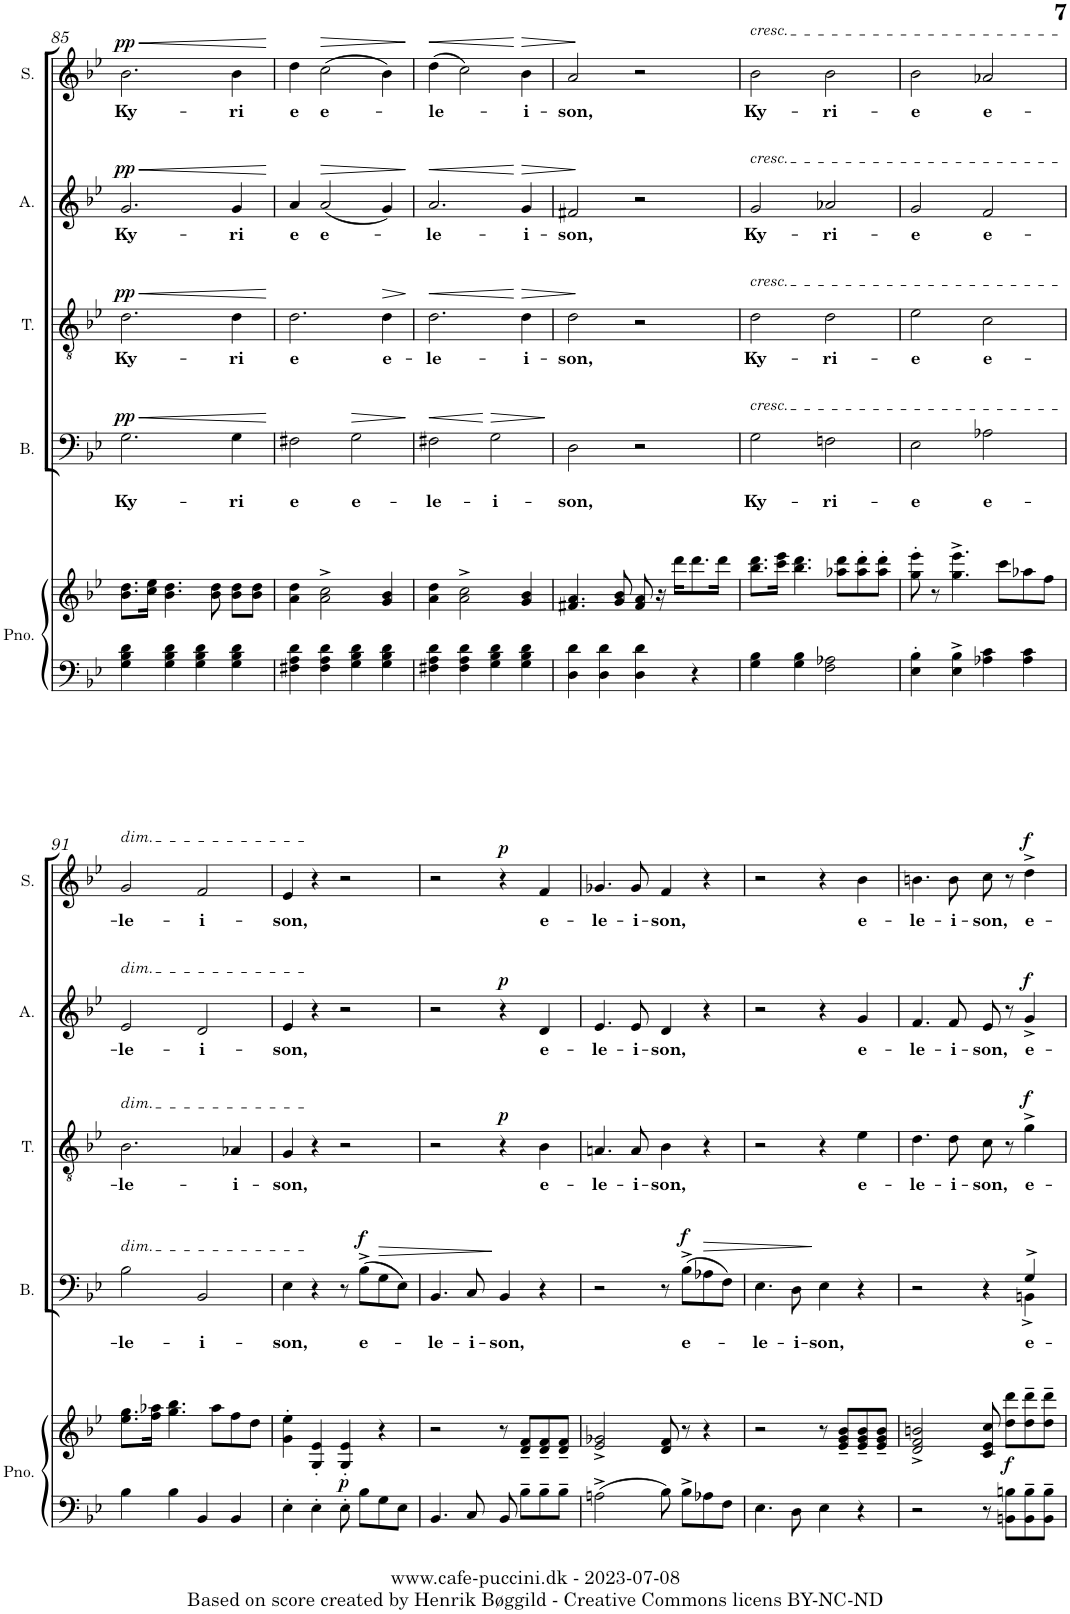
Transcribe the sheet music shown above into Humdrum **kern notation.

**kern	**kern	**dynam	**kern	**text	**text	**dynam	**kern	**text	**dynam	**kern	**text	**dynam	**kern	**text	**dynam
*part5	*part5	*part5	*part4	*part4	*part4	*part4	*part3	*part3	*part3	*part2	*part2	*part2	*part1	*part1	*part1
*staff6	*staff5	*staff5/6	*staff4	*staff4	*staff4	*staff4	*staff3	*staff3	*staff3	*staff2	*staff2	*staff2	*staff1	*staff1	*staff1
*I"Piano	*	*	*I"Bass	*	*	*	*I"Tenor	*	*	*I"Alto	*	*	*I"Soprano	*	*
*I'Pno.	*	*	*I'B.	*	*	*	*I'T.	*	*	*I'A.	*	*	*I'S.	*	*
!!LO:PB:g=z
*clefF4	*clefG2	*	*clefF4	*	*	*	*clefGv2	*	*	*clefG2	*	*	*clefG2	*	*
*k[b-e-]	*k[b-e-]	*	*k[b-e-]	*	*	*	*k[b-e-]	*	*	*k[b-e-]	*	*	*k[b-e-]	*	*
*B-:	*B-:	*	*B-:	*	*	*	*B-:	*	*	*B-:	*	*	*B-:	*	*
*M4/4	*M4/4	*	*M4/4	*	*	*	*M4/4	*	*	*M4/4	*	*	*M4/4	*	*
=85	=85	=85	=85	=85	=85	=85	=85	=85	=85	=85	=85	=85	=85	=85	=85
!	!	!	!	!	!LO:LY:b	!LO:HP:b	!	!LO:LY:b	!LO:HP:b	!	!LO:LY:b	!LO:HP:b	!	!LO:LY:b	!LO:HP:b
!	!	!	!	!	!	!LO:DY:n=1:a	!	!	!LO:DY:n=1:a	!	!	!LO:DY:n=1:a	!	!	!LO:DY:n=1:a
4G\ 4B-\ 4d\	8.b-\ 8.dd\L	.	2.G\	.	Ky-	< pp	2.d\	Ky-	< pp	2.g/	Ky-	< pp	2.b-\	Ky-	< pp
.	16cc\ 16ee-\Jk	.	.	.	.	.	.	.	.	.	.	.	.	.	.
4G\ 4B-\ 4d\	4.b-\ 4.dd\	.	.	.	.	.	.	.	.	.	.	.	.	.	.
4G\ 4B-\ 4d\	.	.	.	.	.	.	.	.	.	.	.	.	.	.	.
.	8b-\ 8dd\	.	.	.	.	.	.	.	.	.	.	.	.	.	.
!	!	!	!	!	!LO:LY:b	!	!	!LO:LY:b	!	!	!LO:LY:b	!	!	!LO:LY:b	!
4G\ 4B-\ 4d\	8b-\ 8dd\L	.	4G\	.	-ri	.	4d\	-ri	.	4g/	-ri	.	4b-\	-ri	.
.	8b-\ 8dd\J	.	.	.	.	.	.	.	.	.	.	.	.	.	.
.	.	.	.	.	.	[	.	.	[	.	.	[	.	.	[
=86	=86	=86	=86	=86	=86	=86	=86	=86	=86	=86	=86	=86	=86	=86	=86
!	!	!	!	!	!LO:LY:b	!	!	!LO:LY:b	!	!	!LO:LY:b	!	!	!LO:LY:b	!
4F#X\ 4A\ 4d\	4a\ 4dd\	.	2F#X\	.	e	.	2.d\	e	.	4a/	e	.	4dd\	e	.
!	!	!	!	!	!	!	!	!	!	!	!LO:LY:b	!LO:HP:b	!	!LO:LY:b	!LO:HP:b
4F#\ 4A\ 4d\	2a\^ 2cc\^	.	.	.	.	.	.	.	.	(<2a/	e-	>	(>2cc\	e-	>
!	!	!	!	!	!LO:LY:b	!LO:HP:b	!	!	!	!	!	!	!	!	!
4G\ 4B-\ 4d\	.	.	2G\	.	e-	>	.	.	.	.	.	.	.	.	.
!	!	!	!	!	!	!	!	!LO:LY:b	!LO:HP:b	!	!	!	!	!	!
4G\ 4B-\ 4d\	4g/ 4b-/	.	.	.	.	.	4d\	e-	>	4g/)	.	.	4b-\)	.	.
.	.	.	.	.	.	]	.	.	]	.	.	]	.	.	]
=87	=87	=87	=87	=87	=87	=87	=87	=87	=87	=87	=87	=87	=87	=87	=87
!	!	!	!	!	!LO:LY:b	!LO:HP:b	!	!LO:LY:b	!LO:HP:b	!	!LO:LY:b	!LO:HP:b	!	!LO:LY:b	!LO:HP:b
4F#X\ 4A\ 4d\	4a\ 4dd\	.	2F#X\	.	-le-	<	2.d\	-le-	<	2.a/	-le-	<	(>4dd\	-le-	<
4F#\ 4A\ 4d\	2a\^ 2cc\^	.	.	.	.	.	.	.	.	.	.	.	2cc\)	.	.
!	!	!	!	!	!LO:LY:b	!LO:HP:n=1:b	!	!	!	!	!	!	!	!	!
4G\ 4B-\ 4d\	.	.	2G\	.	-i-	[ >	.	.	.	.	.	.	.	.	.
!	!	!	!	!	!	!	!	!LO:LY:b	!LO:HP:n=1:b	!	!LO:LY:b	!LO:HP:n=1:b	!	!LO:LY:b	!LO:HP:n=1:b
4G\ 4B-\ 4d\	4g/ 4b-/	.	.	.	.	.	4d\	-i-	[ >	4g/	-i-	[ >	4b-\	-i-	[ >
.	.	.	.	.	.	]	.	.	]	.	.	]	.	.	]
=88	=88	=88	=88	=88	=88	=88	=88	=88	=88	=88	=88	=88	=88	=88	=88
!	!	!	!	!	!LO:LY:b	!	!	!LO:LY:b	!	!	!LO:LY:b	!	!	!LO:LY:b	!
4D\ 4d\	4.f#X/ 4.a/	.	2D\	.	-son,	.	2d\	-son,	.	2f#X/	-son,	.	2a/	-son,	.
4D\ 4d\	.	.	.	.	.	.	.	.	.	.	.	.	.	.	.
.	8g/ 8b-/	.	.	.	.	.	.	.	.	.	.	.	.	.	.
4D\ 4d\	8f#/ 8a/	.	2r	.	.	.	2r	.	.	2r	.	.	2r	.	.
.	16r	.	.	.	.	.	.	.	.	.	.	.	.	.	.
.	16ddd\KL	.	.	.	.	.	.	.	.	.	.	.	.	.	.
4r	8.ddd\	.	.	.	.	.	.	.	.	.	.	.	.	.	.
.	16ddd\Jk	.	.	.	.	.	.	.	.	.	.	.	.	.	.
=89	=89	=89	=89	=89	=89	=89	=89	=89	=89	=89	=89	=89	=89	=89	=89
!	!	!	!	!	!	!	!	!	!	!	!	!	!LO:TX:a:i:t=cresc.	!	!
!	!	!	!	!	!	!	!	!	!	!LO:TX:a:i:t=cresc.	!	!	!	!	!
!	!	!	!	!	!	!	!LO:TX:a:i:t=cresc.	!	!	!	!	!	!	!	!
!	!	!	!LO:TX:a:i:t=cresc.	!	!	!	!	!	!	!	!	!	!	!	!
!	!	!	!	!	!LO:LY:b	!	!	!LO:LY:b	!	!	!LO:LY:b	!	!	!LO:LY:b	!
4G\ 4B-\	8.bb-\ 8.ddd\L	.	2G\	.	Ky-	.	2d\	Ky-	.	2g/	Ky-	.	2b-\	Ky-	.
.	16ccc\ 16eee-\Jk	.	.	.	.	.	.	.	.	.	.	.	.	.	.
4G\ 4B-\	4.bb-\ 4.ddd\	.	.	.	.	.	.	.	.	.	.	.	.	.	.
!	!	!	!	!	!LO:LY:b	!	!	!LO:LY:b	!	!	!LO:LY:b	!	!	!LO:LY:b	!
2F\ 2A-X\	.	.	2Fn\	.	-ri-	.	2d\	-ri-	.	2a-X/	-ri-	.	2b-\	-ri-	.
.	8aa-X\ 8ddd\L	.	.	.	.	.	.	.	.	.	.	.	.	.	.
.	8aa-\' 8ddd\'	.	.	.	.	.	.	.	.	.	.	.	.	.	.
.	8aa-\' 8ddd\'J	.	.	.	.	.	.	.	.	.	.	.	.	.	.
=90	=90	=90	=90	=90	=90	=90	=90	=90	=90	=90	=90	=90	=90	=90	=90
!	!	!	!	!	!LO:LY:b	!	!	!LO:LY:b	!	!	!LO:LY:b	!	!	!LO:LY:b	!
4E-\' 4B-\'	8gg\' 8eee-\'	.	2E-\	.	-e	.	2e-\	-e	.	2g/	-e	.	2b-\	-e	.
.	8r	.	.	.	.	.	.	.	.	.	.	.	.	.	.
4E-\^ 4B-\^	4.gg\^ 4.eee-\^	.	.	.	.	.	.	.	.	.	.	.	.	.	.
!	!	!	!	!	!LO:LY:b	!	!	!LO:LY:b	!	!	!LO:LY:b	!	!	!LO:LY:b	!
4A-X\ 4c\	.	.	2A-X\	.	e-	.	2c\	e-	.	2f/	e-	.	2a-X/	e-	.
.	8ccc\L	.	.	.	.	.	.	.	.	.	.	.	.	.	.
4A-\ 4c\	8aa-X\	.	.	.	.	.	.	.	.	.	.	.	.	.	.
.	8ff\J	.	.	.	.	.	.	.	.	.	.	.	.	.	.
!!LO:LB:g=z
=91	=91	=91	=91	=91	=91	=91	=91	=91	=91	=91	=91	=91	=91	=91	=91
!	!	!	!	!	!	!	!	!	!	!	!	!	!LO:TX:a:i:t=dim.	!	!
!	!	!	!	!	!	!	!	!	!	!LO:TX:a:i:t=dim.	!	!	!	!	!
!	!	!	!	!	!	!	!LO:TX:a:i:t=dim.	!	!	!	!	!	!	!	!
!	!	!	!LO:TX:a:i:t=dim.	!	!	!	!	!	!	!	!	!	!	!	!
!	!	!	!	!	!LO:LY:b	!	!	!LO:LY:b	!	!	!LO:LY:b	!	!	!LO:LY:b	!
4B-\	8.ee-\ 8.gg\L	.	2B-\	.	-le-	.	2.B-\	-le-	.	2e-/	-le-	.	2g/	-le-	.
.	16ff\ 16aa-X\Jk	.	.	.	.	.	.	.	.	.	.	.	.	.	.
4B-\	4.gg\ 4.bb-\	.	.	.	.	.	.	.	.	.	.	.	.	.	.
!	!	!	!	!	!LO:LY:b	!	!	!	!	!	!LO:LY:b	!	!	!LO:LY:b	!
4BB-/	.	.	2BB-/	.	-i-	.	.	.	.	2d/	-i-	.	2f/	-i-	.
.	8aa-\L	.	.	.	.	.	.	.	.	.	.	.	.	.	.
!	!	!	!	!	!	!	!	!LO:LY:b	!	!	!	!	!	!	!
4BB-/	8ff\	.	.	.	.	.	4A-X/	-i-	.	.	.	.	.	.	.
.	8dd\J	.	.	.	.	.	.	.	.	.	.	.	.	.	.
=92	=92	=92	=92	=92	=92	=92	=92	=92	=92	=92	=92	=92	=92	=92	=92
!	!	!	!	!	!LO:LY:b	!	!	!LO:LY:b	!	!	!LO:LY:b	!	!	!LO:LY:b	!
4E-'\	4g\' 4ee-\'	.	4E-\	.	-son,	.	4G/	-son,	.	4e-/	-son,	.	4e-/	-son,	.
4E-'\	4G/' 4e-/'	.	4r	.	.	.	4r	.	.	4r	.	.	4r	.	.
!	!	!LO:DY:b	!	!	!	!	!	!	!	!	!	!	!	!	!
8E-'\	4G/' 4e-/'	p	8r	.	.	.	2r	.	.	2r	.	.	2r	.	.
!	!	!	!	!	!LO:LY:b	!LO:DY:a	!	!	!	!	!	!	!	!	!
8B-\L	.	.	(>8B-^\L	.	e-	f	.	.	.	.	.	.	.	.	.
!	!	!	!	!	!	!LO:HP:b	!	!	!	!	!	!	!	!	!
8G\	4r	.	8G\	.	.	>	.	.	.	.	.	.	.	.	.
8E-\J	.	.	8E-\J)	.	.	.	.	.	.	.	.	.	.	.	.
=93	=93	=93	=93	=93	=93	=93	=93	=93	=93	=93	=93	=93	=93	=93	=93
!	!	!	!	!	!LO:LY:b	!	!	!	!	!	!	!	!	!	!
4.BB-/	2r	.	4.BB-/	.	-le-	.	2r	.	.	2r	.	.	2r	.	.
!	!	!	!	!	!LO:LY:b	!	!	!	!	!	!	!	!	!	!
8C/	.	.	8C/	.	-i-	.	.	.	.	.	.	.	.	.	.
!	!	!	!	!	!LO:LY:b	!	!	!	!LO:DY:a	!	!	!LO:DY:a	!	!	!LO:DY:a
8BB-/	8r	.	4BB-/	.	-son,	]	4r	.	p	4r	.	p	4r	.	p
8B-~\L	8d/~ 8f/~L	.	.	.	.	.	.	.	.	.	.	.	.	.	.
!	!	!	!	!	!	!	!	!LO:LY:b	!	!	!LO:LY:b	!	!	!LO:LY:b	!
8B-~\	8d/~ 8f/~	.	4r	.	.	.	4B-\	e-	.	4d/	e-	.	4f/	e-	.
8B-~\J	8d/~ 8f/~J	.	.	.	.	.	.	.	.	.	.	.	.	.	.
=94	=94	=94	=94	=94	=94	=94	=94	=94	=94	=94	=94	=94	=94	=94	=94
!	!	!	!	!	!	!	!	!LO:LY:b	!	!	!LO:LY:b	!	!	!LO:LY:b	!
2An^\	2e-/^ 2g-X/^	.	2r	.	.	.	4.An/	-le-	.	4.e-/	-le-	.	4.g-X/	-le-	.
!	!	!	!	!	!	!	!	!LO:LY:b	!	!	!LO:LY:b	!	!	!LO:LY:b	!
.	.	.	.	.	.	.	8A/	-i-	.	8e-/	-i-	.	8g-/	-i-	.
!	!	!	!	!	!	!	!	!LO:LY:b	!	!	!LO:LY:b	!	!	!LO:LY:b	!
8B-\	8d/ 8f/	.	8r	.	.	.	4B-\	-son,	.	4d/	-son,	.	4f/	-son,	.
!	!	!	!	!	!LO:LY:b	!LO:DY:a	!	!	!	!	!	!	!	!	!
8B-^\L	8r	.	(>8B-^\L	.	e-	f	.	.	.	.	.	.	.	.	.
!	!	!	!	!	!	!LO:HP:b	!	!	!	!	!	!	!	!	!
8A-X\	4r	.	8A-X\	.	.	>	4r	.	.	4r	.	.	4r	.	.
8F\J	.	.	8F\J)	.	.	.	.	.	.	.	.	.	.	.	.
=95	=95	=95	=95	=95	=95	=95	=95	=95	=95	=95	=95	=95	=95	=95	=95
!	!	!	!	!	!LO:LY:b	!	!	!	!	!	!	!	!	!	!
4.E-\	2r	.	4.E-\	.	-le-	.	2r	.	.	2r	.	.	2r	.	.
!	!	!	!	!	!LO:LY:b	!	!	!	!	!	!	!	!	!	!
8D\	.	.	8D\	.	-i-	.	.	.	.	.	.	.	.	.	.
!	!	!	!	!	!LO:LY:b	!	!	!	!	!	!	!	!	!	!
4E-\	8r	.	4E-\	.	-son,	]	4r	.	.	4r	.	.	4r	.	.
.	8e-/~ 8g/~ 8b-/~L	.	.	.	.	.	.	.	.	.	.	.	.	.	.
!	!	!	!	!	!	!	!	!LO:LY:b	!	!	!LO:LY:b	!	!	!LO:LY:b	!
4r	8e-/~ 8g/~ 8b-/~	.	4r	.	.	.	4e-\	e-	.	4g/	e-	.	4b-\	e-	.
.	8e-/~ 8g/~ 8b-/~J	.	.	.	.	.	.	.	.	.	.	.	.	.	.
=96	=96	=96	=96	=96	=96	=96	=96	=96	=96	=96	=96	=96	=96	=96	=96
*	*	*	*^	*	*	*	*	*	*	*	*	*	*	*	*
!	!	!	!	!	!	!	!	!	!LO:LY:b	!	!	!LO:LY:b	!	!	!LO:LY:b	!
2r	2d/^ 2f/^ 2bn/^	.	2r	2.ryy	.	.	.	4.d\	-le-	.	4.f/	-le-	.	4.bn\	-le-	.
!	!	!	!	!	!	!	!	!	!LO:LY:b	!	!	!LO:LY:b	!	!	!LO:LY:b	!
.	.	.	.	.	.	.	.	8d\	-i-	.	8f/	-i-	.	8b\	-i-	.
!	!	!	!	!	!	!	!	!	!LO:LY:b	!	!	!LO:LY:b	!	!	!LO:LY:b	!
8r	8c/ 8e-/ 8cc/	.	4r	.	.	.	.	8c\	-son,	.	8e-/	-son,	.	8cc\	-son,	.
!	!	!LO:DY:b	!	!	!	!	!	!	!	!	!	!	!	!	!	!
8BBn\ 8Bn\L	8dd\ 8ddd\L	f	.	.	.	.	.	8r	.	.	8r	.	.	8r	.	.
!	!	!	!	!	!	!LO:LY:b	!	!	!LO:LY:b	!LO:DY:a	!	!LO:LY:b	!LO:DY:a	!	!LO:LY:b	!LO:DY:a
8BB\~ 8B\~	8dd\~ 8ddd\~	.	4G^/	4BBn^\	.	e-	.	4g^\	e-	f	4g^/	e-	f	4dd^\	e-	f
8BB\~ 8B\~J	8dd\~ 8ddd\~J	.	.	.	.	.	.	.	.	.	.	.	.	.	.	.
*	*	*	*v	*v	*	*	*	*	*	*	*	*	*	*	*	*
=	=	=	=	=	=	=	=	=	=	=	=	=	=	=	=
*-	*-	*-	*-	*-	*-	*-	*-	*-	*-	*-	*-	*-	*-	*-	*-
